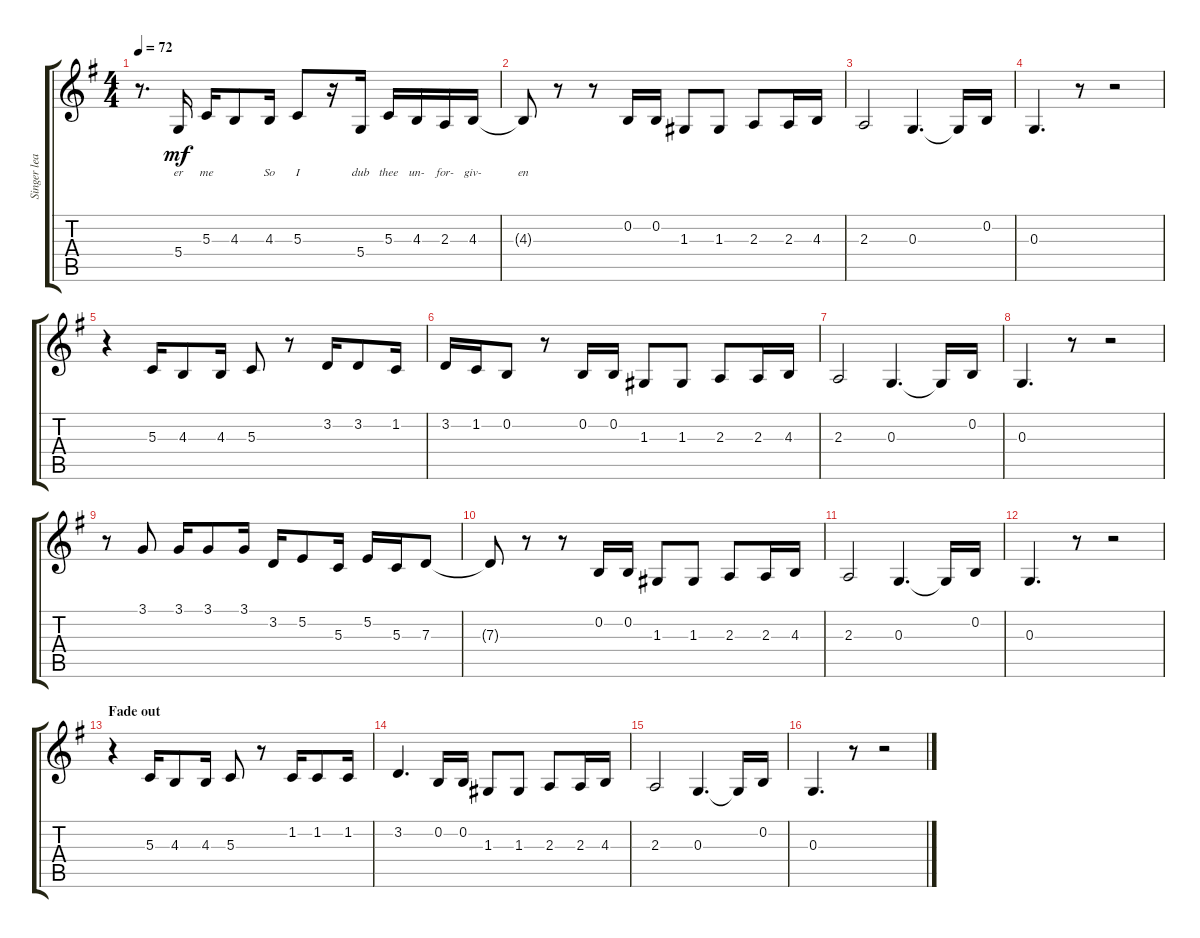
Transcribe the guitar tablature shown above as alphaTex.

\track ("Singer lead" "Singer lea") {instrument voiceoohs}
\staff {score tabs}
\tuning (E4 B3 G3 D3 A2 E2) {hide}
\ts (4 4)
\tempo 72
\clef g2
\ks eminor
r.8{d dy mf} 5.4.16{lyrics (0 "er") lyrics (1 "") lyrics (2 "") lyrics (3 "") lyrics (4 "")} 5.3.16{lyrics (0 "me") lyrics (1 "") lyrics (2 "") lyrics (3 "") lyrics (4 "")} 4.3.8{lyrics (0 "") lyrics (1 "") lyrics (2 "") lyrics (3 "") lyrics (4 "")} 4.3.16{lyrics (0 "So") lyrics (1 "") lyrics (2 "") lyrics (3 "") lyrics (4 "")} 5.3.8{lyrics (0 "I") lyrics (1 "") lyrics (2 "") lyrics (3 "") lyrics (4 "")} r.16 5.4.16{lyrics (0 "dub") lyrics (1 "") lyrics (2 "") lyrics (3 "") lyrics (4 "")} 5.3.16{lyrics (0 "thee") lyrics (1 "") lyrics (2 "") lyrics (3 "") lyrics (4 "")} 4.3.16{lyrics (0 "un-") lyrics (1 "") lyrics (2 "") lyrics (3 "") lyrics (4 "")} 2.3.16{lyrics (0 "for-") lyrics (1 "") lyrics (2 "") lyrics (3 "") lyrics (4 "")} 4.3.16{lyrics (0 "giv-") lyrics (1 "") lyrics (2 "") lyrics (3 "") lyrics (4 "")} |
4.3{t}.8{lyrics (0 "en") lyrics (1 "") lyrics (2 "") lyrics (3 "") lyrics (4 "")} r.8 r.8 0.2.16{lyrics (0 "") lyrics (1 "") lyrics (2 "") lyrics (3 "") lyrics (4 "")} 0.2.16{lyrics (0 "") lyrics (1 "") lyrics (2 "") lyrics (3 "") lyrics (4 "")} 1.3.8{lyrics (0 "") lyrics (1 "") lyrics (2 "") lyrics (3 "") lyrics (4 "")} 1.3.8 2.3.8 2.3.16 4.3.16 |
2.3.2 0.3.4{d} 0.3{t}.16 0.2.16 |
0.3.4{d} r.8 r.2 |
r.4 5.3.16 4.3.8 4.3.16 5.3.8 r.8 3.2.16 3.2.8 1.2.16 |
3.2.16 1.2.16 0.2.8 r.8 0.2.16 0.2.16 1.3.8 1.3.8 2.3.8 2.3.16 4.3.16 |
2.3.2 0.3.4{d} 0.3{t}.16 0.2.16 |
0.3.4{d} r.8 r.2 |
r.8 3.1.8 3.1.16 3.1.8 3.1.16 3.2.16 5.2.8 5.3.16 5.2.16 5.3.16 7.3.8 |
7.3{t}.8 r.8 r.8 0.2.16 0.2.16 1.3.8 1.3.8 2.3.8 2.3.16 4.3.16 |
2.3.2 0.3.4{d} 0.3{t}.16 0.2.16 |
0.3.4{d} r.8 r.2 |
\section ("" "Fade out")
r.4 5.3.16 4.3.8 4.3.16 5.3.8 r.8 1.2.16 1.2.8 1.2.16 |
3.2.4{d} 0.2.16 0.2.16 1.3.8 1.3.8 2.3.8 2.3.16 4.3.16 |
2.3.2 0.3.4{d} 0.3{t}.16 0.2.16 |
0.3.4{d} r.8 r.2
